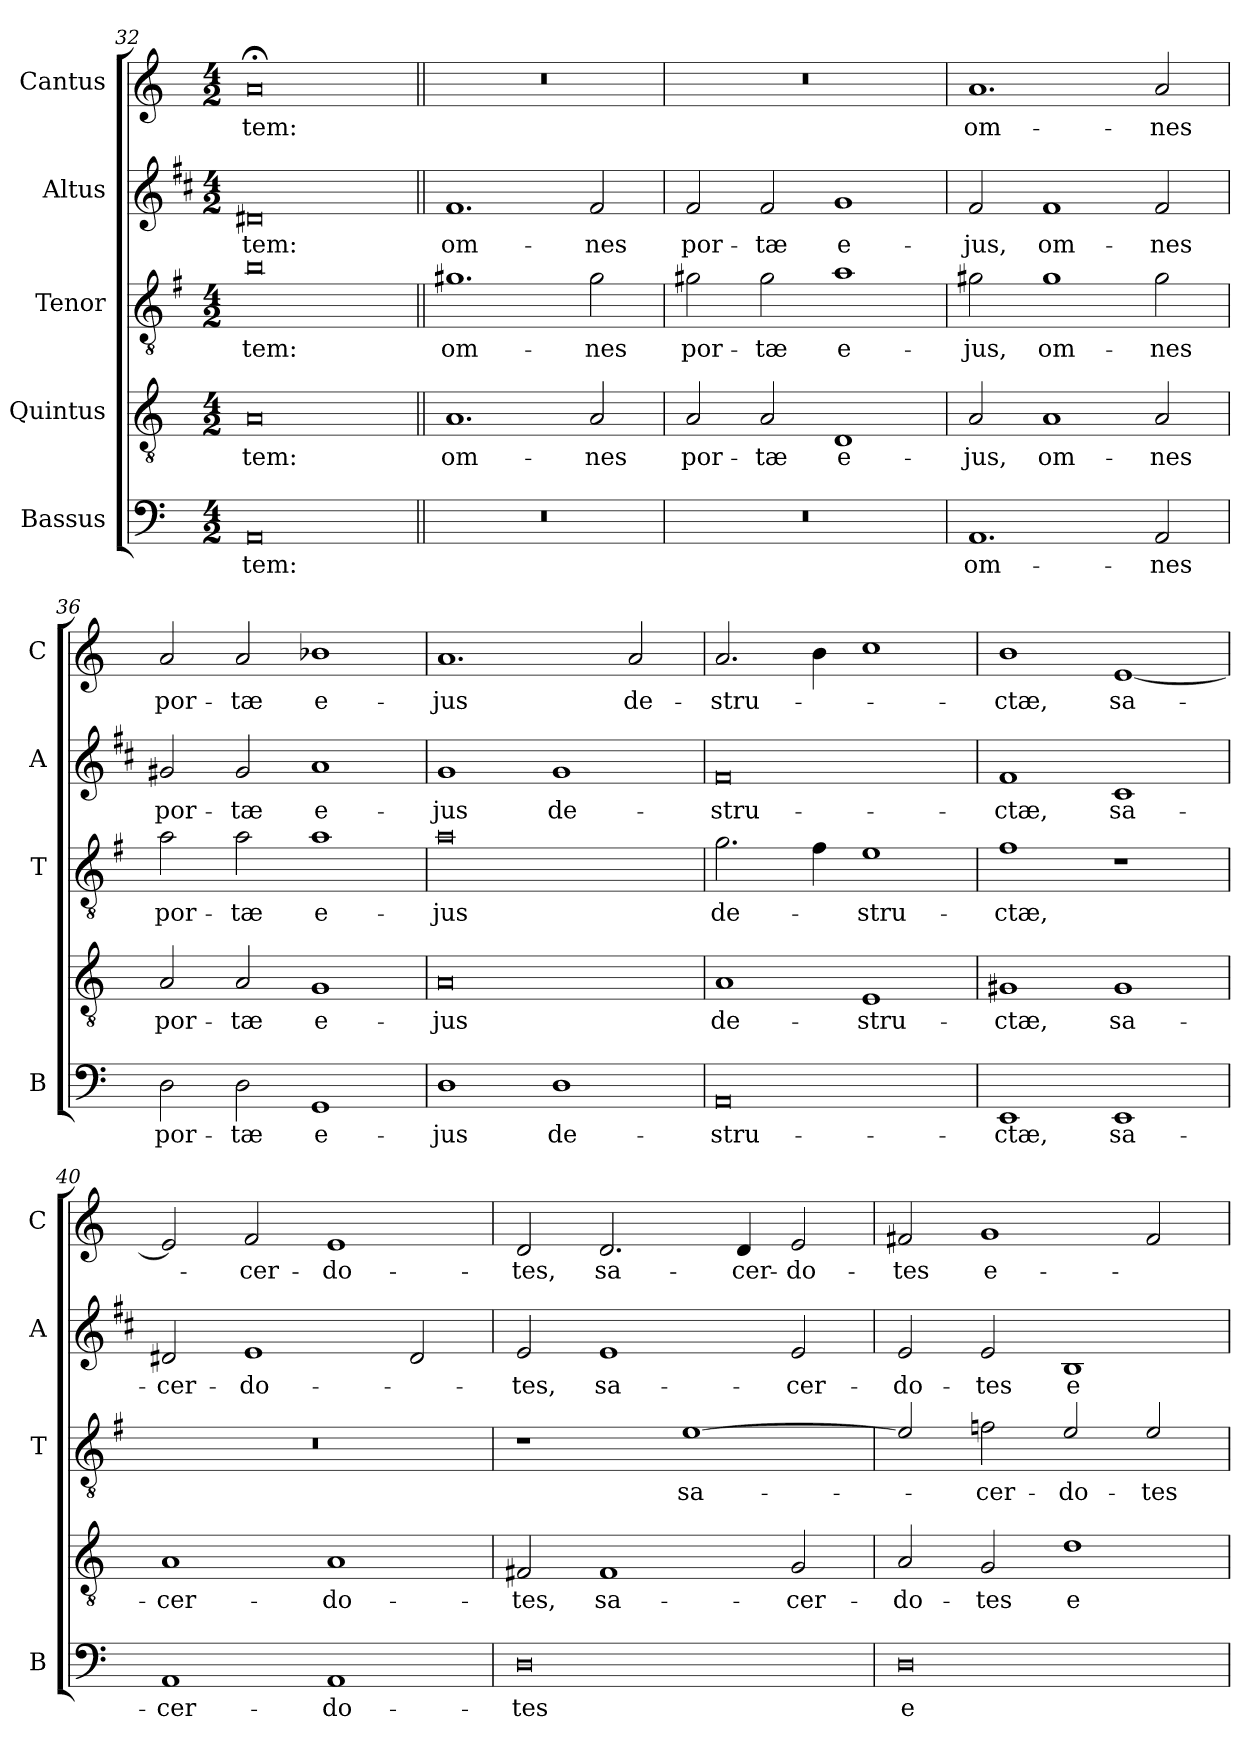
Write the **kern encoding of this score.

**kern	**text	**kern	**text	**kern	**text	**kern	**text	**kern	**text
*part5	*part5	*part4	*part4	*part3	*part3	*part2	*part2	*part1	*part1
*staff5	*staff5	*staff4	*staff4	*staff3	*staff3	*staff2	*staff2	*staff1	*staff1
*I"Bassus	*	*I"Quintus	*	*I"Tenor	*	*I"Altus	*	*I"Cantus	*
*I'B	*	*	*	*I'T	*	*I'A	*	*I'C	*
*clefF4	*	*clefGv2	*	*clefGv2	*	*clefG2	*	*clefG2	*
*	*	*	*	*ITrd4c7	*	*ITrd1c2	*	*	*
*k[]	*	*k[]	*	*k[]	*	*k[]	*	*k[]	*
*C:	*	*C:	*	*C:	*	*C:	*	*C:	*
*M4/2	*	*M4/2	*	*M4/2	*	*M4/2	*	*M4/2	*
=32	=32	=32	=32	=32	=32	=32	=32	=32	=32
!	!LO:LY:b	!	!LO:LY:b	!	!LO:LY:b	!	!LO:LY:b	!	!LO:LY:b
0AA	-tem:	0A	-tem:	0e	-tem:	0c#X	-tem:	0a;<	-tem:
=33||	=33||	=33||	=33||	=33||	=33||	=33||	=33||	=33||	=33||
!	!	!	!LO:LY:b	!	!LO:LY:b	!	!LO:LY:b	!	!
0r	.	1.A	om-	1.c#X	om-	1.e	om-	0r	.
!	!	!	!LO:LY:b	!	!LO:LY:b	!	!LO:LY:b	!	!
.	.	2A/	-nes	2c#\	-nes	2e/	-nes	.	.
!!LO:PB:g=z
=34	=34	=34	=34	=34	=34	=34	=34	=34	=34
!	!	!	!LO:LY:b	!	!LO:LY:b	!	!LO:LY:b	!	!
0r	.	2A/	por-	2c#X\	por-	2e/	por-	0r	.
!	!	!	!LO:LY:b	!	!LO:LY:b	!	!LO:LY:b	!	!
.	.	2A/	-tæ	2c#\	-tæ	2e/	-tæ	.	.
!	!	!	!LO:LY:b	!	!LO:LY:b	!	!LO:LY:b	!	!
.	.	1D	e-	1d	e-	1f	e-	.	.
=35	=35	=35	=35	=35	=35	=35	=35	=35	=35
!	!LO:LY:b	!	!LO:LY:b	!	!LO:LY:b	!	!LO:LY:b	!	!LO:LY:b
1.AA	om-	2A/	-jus,	2c#X\	-jus,	2e/	-jus,	1.a	om-
!	!	!	!LO:LY:b	!	!LO:LY:b	!	!LO:LY:b	!	!
.	.	1A	om-	1c#	om-	1e	om-	.	.
!	!LO:LY:b	!	!LO:LY:b	!	!LO:LY:b	!	!LO:LY:b	!	!LO:LY:b
2AA/	-nes	2A/	-nes	2c#\	-nes	2e/	-nes	2a/	-nes
=36	=36	=36	=36	=36	=36	=36	=36	=36	=36
!	!LO:LY:b	!	!LO:LY:b	!	!LO:LY:b	!	!LO:LY:b	!	!LO:LY:b
2D\	por-	2A/	por-	2d\	por-	2f#X/	por-	2a/	por-
!	!LO:LY:b	!	!LO:LY:b	!	!LO:LY:b	!	!LO:LY:b	!	!LO:LY:b
2D\	-tæ	2A/	-tæ	2d\	-tæ	2f#/	-tæ	2a/	-tæ
!	!LO:LY:b	!	!LO:LY:b	!	!LO:LY:b	!	!LO:LY:b	!	!LO:LY:b
1GG	e-	1G	e-	1d	e-	1g	e-	1b-X	e-
=37	=37	=37	=37	=37	=37	=37	=37	=37	=37
!	!LO:LY:b	!	!LO:LY:b	!	!LO:LY:b	!	!LO:LY:b	!	!LO:LY:b
1D	-jus	0A	-jus	0d	-jus	1f	-jus	1.a	-jus
!	!LO:LY:b	!	!	!	!	!	!LO:LY:b	!	!
1D	de-	.	.	.	.	1f	de-	.	.
!	!	!	!	!	!	!	!	!	!LO:LY:b
.	.	.	.	.	.	.	.	2a/	de-
=38	=38	=38	=38	=38	=38	=38	=38	=38	=38
!	!LO:LY:b	!	!LO:LY:b	!	!LO:LY:b	!	!LO:LY:b	!	!LO:LY:b
0AA	-stru-	1A	de-	2.c\	de-	0e	-stru-	2.a/	-stru-
.	.	.	.	4B\	.	.	.	4b\	.
!	!	!	!LO:LY:b	!	!LO:LY:b	!	!	!	!
.	.	1E	-stru-	1A	-stru-	.	.	1cc	.
=39	=39	=39	=39	=39	=39	=39	=39	=39	=39
!	!LO:LY:b	!	!LO:LY:b	!	!LO:LY:b	!	!LO:LY:b	!	!LO:LY:b
1EE	-ctæ,	1G#X	-ctæ,	1B	-ctæ,	1e	-ctæ,	1b	-ctæ,
!	!LO:LY:b	!	!LO:LY:b	!	!	!	!LO:LY:b	!	!LO:LY:b
1EE	sa-	1G#	sa-	1r	.	1B	sa-	[1e	sa-
=40	=40	=40	=40	=40	=40	=40	=40	=40	=40
!	!LO:LY:b	!	!LO:LY:b	!	!	!	!LO:LY:b	!	!
1AA	-cer-	1A	-cer-	0r	.	2c#X/	-cer-	2e/]	.
!	!	!	!	!	!	!	!LO:LY:b	!	!LO:LY:b
.	.	.	.	.	.	1d	-do-	2f/	-cer-
!	!LO:LY:b	!	!LO:LY:b	!	!	!	!	!	!LO:LY:b
1AA	-do-	1A	-do-	.	.	.	.	1e	-do-
.	.	.	.	.	.	2c#/	.	.	.
!!LO:LB:g=z
=41	=41	=41	=41	=41	=41	=41	=41	=41	=41
!	!LO:LY:b	!	!LO:LY:b	!	!	!	!LO:LY:b	!	!LO:LY:b
0D	-tes	2F#X/	-tes,	1r	.	2d/	-tes,	2d/	-tes,
!	!	!	!LO:LY:b	!	!	!	!LO:LY:b	!	!LO:LY:b
.	.	1F#	sa-	.	.	1d	sa-	2.d/	sa-
!	!	!	!	!	!LO:LY:b	!	!	!	!
.	.	.	.	[1A	sa-	.	.	.	.
!	!	!	!	!	!	!	!	!	!LO:LY:b
.	.	.	.	.	.	.	.	4d/	-cer-
!	!	!	!LO:LY:b	!	!	!	!LO:LY:b	!	!LO:LY:b
.	.	2G/	-cer-	.	.	2d/	-cer-	2e/	-do-
=42	=42	=42	=42	=42	=42	=42	=42	=42	=42
!	!LO:LY:b	!	!LO:LY:b	!	!	!	!LO:LY:b	!	!LO:LY:b
0D	e-	2A/	-do-	2A/]	.	2d/	-do-	2f#X/	-tes
!	!	!	!LO:LY:b	!	!LO:LY:b	!	!LO:LY:b	!	!LO:LY:b
.	.	2G/	-tes	2B-X\	-cer-	2d/	-tes	1g	e-
!	!	!	!LO:LY:b	!	!LO:LY:b	!	!LO:LY:b	!	!
.	.	1d	e-	2A/	-do-	1A	e-	.	.
!	!	!	!	!	!LO:LY:b	!	!	!	!
.	.	.	.	2A/	-tes	.	.	2f#/	.
=	=	=	=	=	=	=	=	=	=
*-	*-	*-	*-	*-	*-	*-	*-	*-	*-
